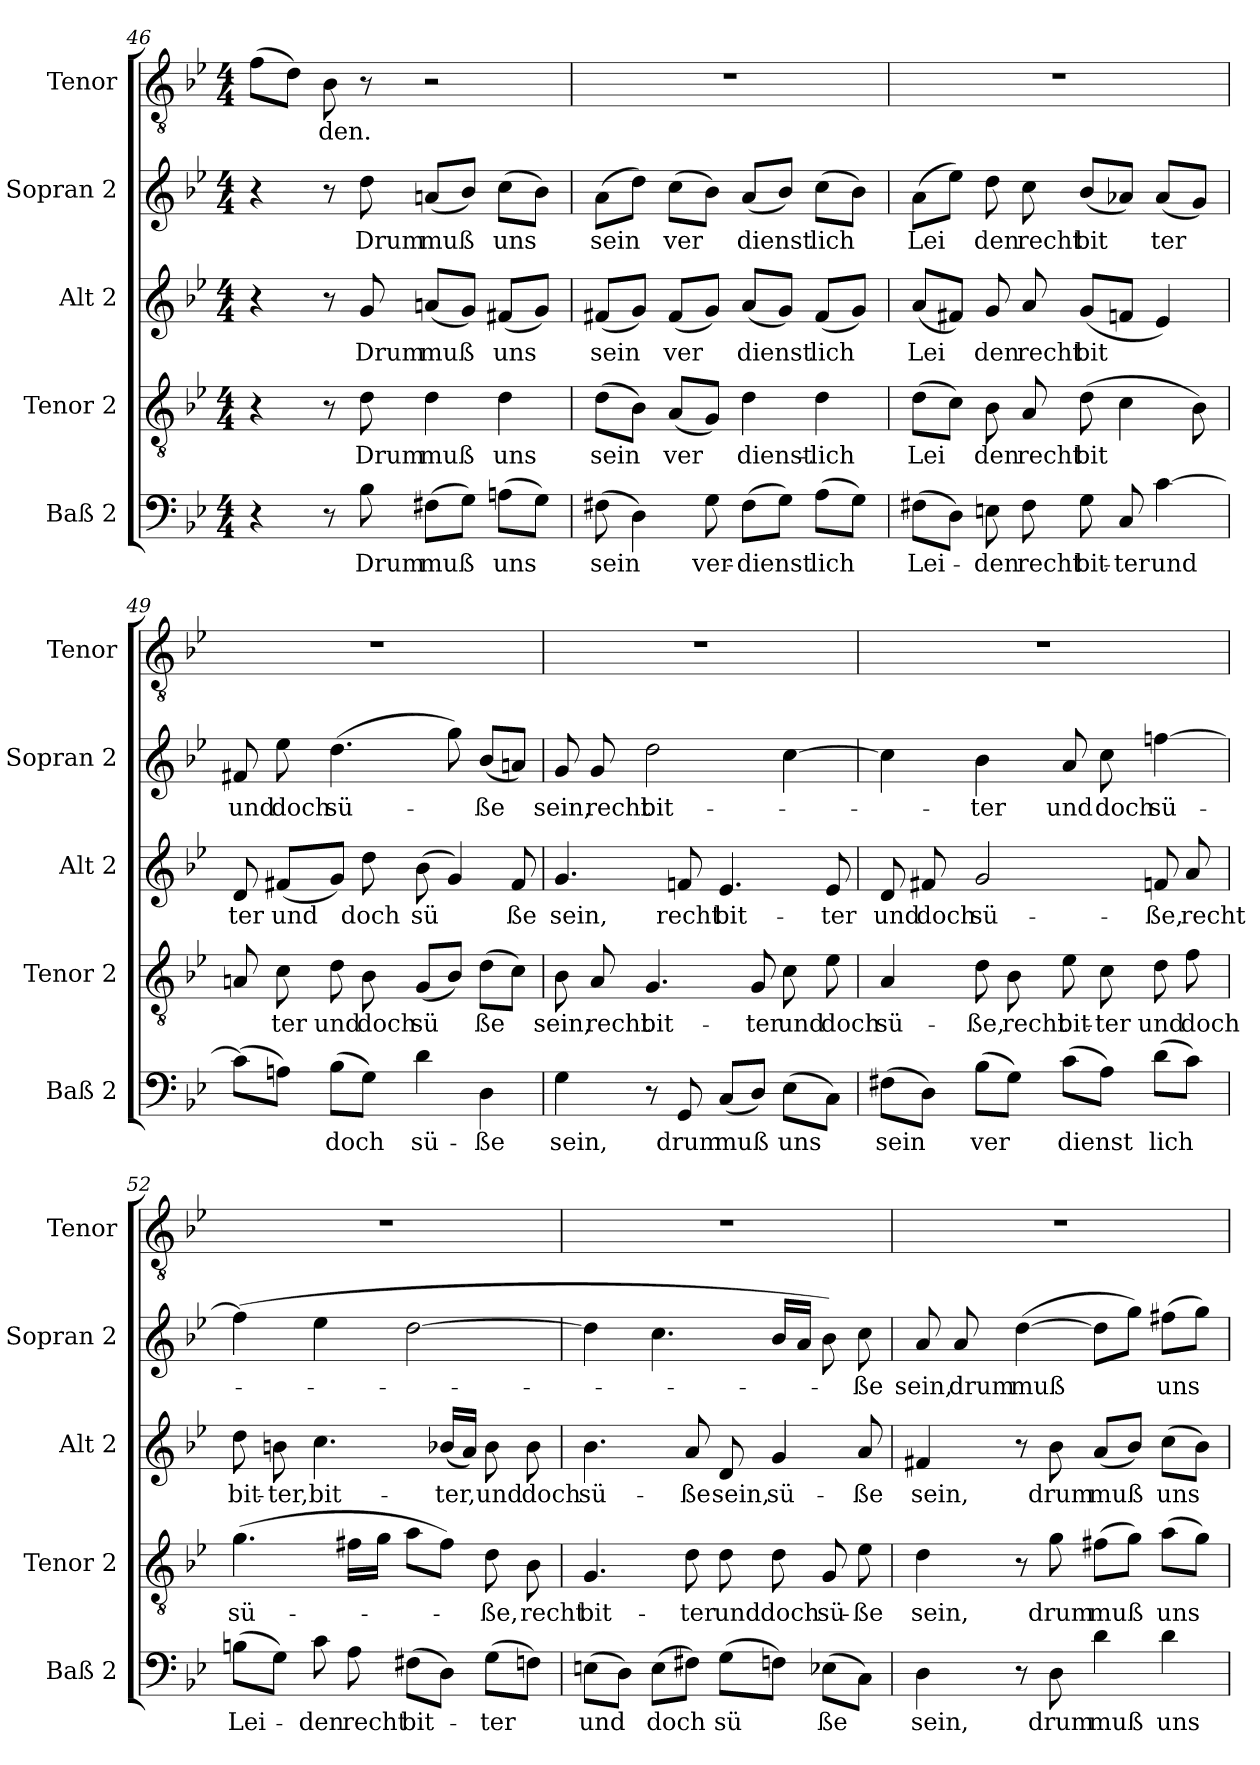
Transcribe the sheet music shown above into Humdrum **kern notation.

**kern	**text	**kern	**text	**kern	**text	**kern	**text	**kern	**text
*part5	*part5	*part4	*part4	*part3	*part3	*part2	*part2	*part1	*part1
*staff5	*staff5	*staff4	*staff4	*staff3	*staff3	*staff2	*staff2	*staff1	*staff1
*I"Baß 2	*	*I"Tenor 2	*	*I"Alt 2	*	*I"Sopran 2	*	*I"Tenor	*
*I'Baß 2	*	*I'Tenor 2	*	*I'Alt 2	*	*I'Sopran 2	*	*I'Tenor	*
!!LO:LB:g=z
*clefF4	*	*clefGv2	*	*clefG2	*	*clefG2	*	*clefGv2	*
*k[b-e-]	*	*k[b-e-]	*	*k[b-e-]	*	*k[b-e-]	*	*k[b-e-]	*
*B-:	*	*B-:	*	*B-:	*	*B-:	*	*B-:	*
*M4/4	*	*M4/4	*	*M4/4	*	*M4/4	*	*M4/4	*
=46	=46	=46	=46	=46	=46	=46	=46	=46	=46
4r	.	4r	.	4r	.	4r	.	(>8f\L	.
.	.	.	.	.	.	.	.	8d\J)	.
!	!	!	!	!	!	!	!	!	!LO:LY:b
8r	.	8r	.	8r	.	8r	.	8B-\	den.
!	!LO:LY:b	!	!LO:LY:b	!	!LO:LY:b	!	!LO:LY:b	!	!
8B-\	Drum	8d\	Drum	8g/	Drum	8dd\	Drum	8r	.
!	!LO:LY:b	!	!LO:LY:b	!	!LO:LY:b	!	!LO:LY:b	!	!
(>8F#X\L	muß	4d\	muß	(<8an/L	muß	(<8an/L	muß	2r	.
8G\J)	.	.	.	8g/J)	.	8b-/J)	.	.	.
!	!LO:LY:b	!	!LO:LY:b	!	!LO:LY:b	!	!LO:LY:b	!	!
(>8An\L	uns	4d\	uns	(<8f#X/L	uns	(>8cc\L	uns	.	.
8G\J)	.	.	.	8g/J)	.	8b-\J)	.	.	.
=47	=47	=47	=47	=47	=47	=47	=47	=47	=47
!	!LO:LY:b	!	!LO:LY:b	!	!LO:LY:b	!	!LO:LY:b	!	!
(>8F#X\	sein	(>8d\L	sein	(<8f#X/L	sein	(>8a\L	sein	1r	.
4D\)	.	8B-\J)	.	8g/J)	.	8dd\J)	.	.	.
!	!	!	!LO:LY:b	!	!LO:LY:b	!	!LO:LY:b	!	!
.	.	(<8A/L	ver	(<8f#/L	ver	(>8cc\L	ver	.	.
!	!LO:LY:b	!	!	!	!	!	!	!	!
8G\	ver-	8G/J)	.	8g/J)	.	8b-\J)	.	.	.
!	!LO:LY:b	!	!LO:LY:b	!	!LO:LY:b	!	!LO:LY:b	!	!
(>8F#\L	-dienst	4d\	dienst-	(<8a/L	dienst	(<8a/L	dienst	.	.
8G\J)	.	.	.	8g/J)	.	8b-/J)	.	.	.
!	!LO:LY:b	!	!LO:LY:b	!	!LO:LY:b	!	!LO:LY:b	!	!
(>8A\L	lich	4d\	-lich	(<8f#/L	lich	(>8cc\L	lich	.	.
8G\J)	.	.	.	8g/J)	.	8b-\J)	.	.	.
=48	=48	=48	=48	=48	=48	=48	=48	=48	=48
!	!LO:LY:b	!	!LO:LY:b	!	!LO:LY:b	!	!LO:LY:b	!	!
(>8F#X\L	Lei-	(>8d\L	Lei	(<8a/L	Lei	(>8a\L	Lei	1r	.
8D\J)	.	8c\J)	.	8f#X/J)	.	8ee-\J)	.	.	.
!	!LO:LY:b	!	!LO:LY:b	!	!LO:LY:b	!	!LO:LY:b	!	!
8En\	-den	8B-\	den	8g/	den	8dd\	den	.	.
!	!LO:LY:b	!	!LO:LY:b	!	!LO:LY:b	!	!LO:LY:b	!	!
8F#\	recht	8A/	recht	8a/	recht	8cc\	recht	.	.
!	!LO:LY:b	!	!LO:LY:b	!	!LO:LY:b	!	!LO:LY:b	!	!
8G\	bit-	(>8d\	bit	(<8g/L	bit	(<8b-/L	bit	.	.
!	!LO:LY:b	!	!	!	!	!	!	!	!
8C/	-ter	4c\	.	8fn/J	.	8a-X/J)	.	.	.
!	!LO:LY:b	!	!	!	!	!	!LO:LY:b	!	!
[4c\	und	.	.	4e-/)	.	(<8a-/L	ter	.	.
.	.	8B-\)	.	.	.	8g/J)	.	.	.
!!LO:PB:g=z
=49	=49	=49	=49	=49	=49	=49	=49	=49	=49
!	!	!	!	!	!LO:LY:b	!	!LO:LY:b	!	!
(>8c\L]	.	8An/	.	8d/	ter	8f#X/	und	1r	.
!	!	!	!LO:LY:b	!	!LO:LY:b	!	!LO:LY:b	!	!
8An\J)	.	8c\	ter	(<8f#X/L	und	8ee-\	doch	.	.
!	!LO:LY:b	!	!LO:LY:b	!	!	!	!LO:LY:b	!	!
(>8B-\L	doch	8d\	und	8g/J)	.	(>4.dd\	sü-	.	.
!	!	!	!LO:LY:b	!	!LO:LY:b	!	!	!	!
8G\J)	.	8B-\	doch	8dd\	doch	.	.	.	.
!	!LO:LY:b	!	!LO:LY:b	!	!LO:LY:b	!	!	!	!
4d\	sü-	(<8G/L	sü	(>8b-\	sü	.	.	.	.
.	.	8B-/J)	.	4g/)	.	8gg\)	.	.	.
!	!LO:LY:b	!	!LO:LY:b	!	!	!	!LO:LY:b	!	!
4D\	-ße	(>8d\L	ße	.	.	(<8b-/L	-ße	.	.
!	!	!	!	!	!LO:LY:b	!	!	!	!
.	.	8c\J)	.	8f#/	ße	8an/J)	.	.	.
=50	=50	=50	=50	=50	=50	=50	=50	=50	=50
!	!LO:LY:b	!	!LO:LY:b	!	!LO:LY:b	!	!LO:LY:b	!	!
4G\	sein,	8B-\	sein,	4.g/	sein,	8g/	sein,	1r	.
!	!	!	!LO:LY:b	!	!	!	!LO:LY:b	!	!
.	.	8A/	recht	.	.	8g/	recht	.	.
!	!	!	!LO:LY:b	!	!	!	!LO:LY:b	!	!
8r	.	4.G/	bit-	.	.	2dd\	bit-	.	.
!	!LO:LY:b	!	!	!	!LO:LY:b	!	!	!	!
8GG/	drum	.	.	8fn/	recht	.	.	.	.
!	!LO:LY:b	!	!	!	!LO:LY:b	!	!	!	!
(<8C/L	muß	.	.	4.e-/	bit-	.	.	.	.
!	!	!	!LO:LY:b	!	!	!	!	!	!
8D/J)	.	8G/	-ter	.	.	.	.	.	.
!	!LO:LY:b	!	!LO:LY:b	!	!	!	!	!	!
(>8E-\L	uns	8c\	und	.	.	[4cc\	.	.	.
!	!	!	!LO:LY:b	!	!LO:LY:b	!	!	!	!
8C\J)	.	8e-\	doch	8e-/	-ter	.	.	.	.
=51	=51	=51	=51	=51	=51	=51	=51	=51	=51
!	!LO:LY:b	!	!LO:LY:b	!	!LO:LY:b	!	!	!	!
(>8F#X\L	sein	4A/	sü-	8d/	und	4cc\]	.	1r	.
!	!	!	!	!	!LO:LY:b	!	!	!	!
8D\J)	.	.	.	8f#X/	doch	.	.	.	.
!	!LO:LY:b	!	!LO:LY:b	!	!LO:LY:b	!	!LO:LY:b	!	!
(>8B-\L	ver	8d\	-ße,	2g/	sü-	4b-\	-ter	.	.
!	!	!	!LO:LY:b	!	!	!	!	!	!
8G\J)	.	8B-\	recht	.	.	.	.	.	.
!	!LO:LY:b	!	!LO:LY:b	!	!	!	!LO:LY:b	!	!
(>8c\L	dienst	8e-\	bit-	.	.	8a/	und	.	.
!	!	!	!LO:LY:b	!	!	!	!LO:LY:b	!	!
8A\J)	.	8c\	-ter	.	.	8cc\	doch	.	.
!	!LO:LY:b	!	!LO:LY:b	!	!LO:LY:b	!	!LO:LY:b	!	!
(>8d\L	lich	8d\	und	8fn/	-ße,	[4ffn\	sü-	.	.
!	!	!	!LO:LY:b	!	!LO:LY:b	!	!	!	!
8c\J)	.	8f\	doch	8a/	recht	.	.	.	.
!!LO:LB:g=z
=52	=52	=52	=52	=52	=52	=52	=52	=52	=52
!	!LO:LY:b	!	!LO:LY:b	!	!LO:LY:b	!	!	!	!
(>8Bn\L	Lei-	(>4.g\	sü-	8dd\	bit-	(>4ff\]	.	1r	.
!	!	!	!	!	!LO:LY:b	!	!	!	!
8G\J)	.	.	.	8bn\	-ter,	.	.	.	.
!	!LO:LY:b	!	!	!	!LO:LY:b	!	!	!	!
8c\	-den	.	.	4.cc\	bit-	4ee-\	.	.	.
!	!LO:LY:b	!	!	!	!	!	!	!	!
8A\	recht	16f#X\LL	.	.	.	.	.	.	.
.	.	16g\JJ	.	.	.	.	.	.	.
!	!LO:LY:b	!	!	!	!	!	!	!	!
(>8F#X\L	bit-	8a\L	.	.	.	[2dd\	.	.	.
!	!	!	!	!	!LO:LY:b	!	!	!	!
8D\J)	.	8f#\J)	.	(<16b-X/LL	-ter,	.	.	.	.
.	.	.	.	16a/JJ)	.	.	.	.	.
!	!LO:LY:b	!	!LO:LY:b	!	!LO:LY:b	!	!	!	!
(>8G\L	-ter	8d\	-ße,	8b-\	und	.	.	.	.
!	!	!	!LO:LY:b	!	!LO:LY:b	!	!	!	!
8Fn\J)	.	8B-\	recht	8b-\	doch	.	.	.	.
=53	=53	=53	=53	=53	=53	=53	=53	=53	=53
!	!LO:LY:b	!	!LO:LY:b	!	!LO:LY:b	!	!	!	!
(>8En\L	und	4.G/	bit-	4.b-\	sü-	4dd\]	.	1r	.
8D\J)	.	.	.	.	.	.	.	.	.
!	!LO:LY:b	!	!	!	!	!	!	!	!
(>8E\L	doch	.	.	.	.	4.cc\	.	.	.
!	!	!	!LO:LY:b	!	!LO:LY:b	!	!	!	!
8F#X\J)	.	8d\	-ter	8a/	-ße	.	.	.	.
!	!LO:LY:b	!	!LO:LY:b	!	!LO:LY:b	!	!	!	!
(>8G\L	sü	8d\	und	8d/	sein,	.	.	.	.
!	!	!	!LO:LY:b	!	!LO:LY:b	!	!	!	!
8Fn\J)	.	8d\	doch	4g/	sü-	16b-/LL	.	.	.
.	.	.	.	.	.	16a/JJ	.	.	.
!	!LO:LY:b	!	!LO:LY:b	!	!	!	!	!	!
(>8E-X\L	ße	8G/	sü-	.	.	8b-\)	.	.	.
!	!	!	!LO:LY:b	!	!LO:LY:b	!	!LO:LY:b	!	!
8C\J)	.	8e-\	-ße	8a/	-ße	8cc\	-ße	.	.
=54	=54	=54	=54	=54	=54	=54	=54	=54	=54
!	!LO:LY:b	!	!LO:LY:b	!	!LO:LY:b	!	!LO:LY:b	!	!
4D\	sein,	4d\	sein,	4f#X/	sein,	8a/	sein,	1r	.
!	!	!	!	!	!	!	!LO:LY:b	!	!
.	.	.	.	.	.	8a/	drum	.	.
!	!	!	!	!	!	!	!LO:LY:b	!	!
8r	.	8r	.	8r	.	(>[4dd\	muß	.	.
!	!LO:LY:b	!	!LO:LY:b	!	!LO:LY:b	!	!	!	!
8D\	drum	8g\	drum	8b-\	drum	.	.	.	.
!	!LO:LY:b	!	!LO:LY:b	!	!LO:LY:b	!	!	!	!
4d\	muß	(>8f#X\L	muß	(<8a/L	muß	8dd\L]	.	.	.
.	.	8g\J)	.	8b-/J)	.	8gg\J)	.	.	.
!	!LO:LY:b	!	!LO:LY:b	!	!LO:LY:b	!	!LO:LY:b	!	!
4d\	uns	(>8a\L	uns	(>8cc\L	uns	(>8ff#X\L	uns	.	.
.	.	8g\J)	.	8b-\J)	.	8gg\J)	.	.	.
=	=	=	=	=	=	=	=	=	=
*-	*-	*-	*-	*-	*-	*-	*-	*-	*-
